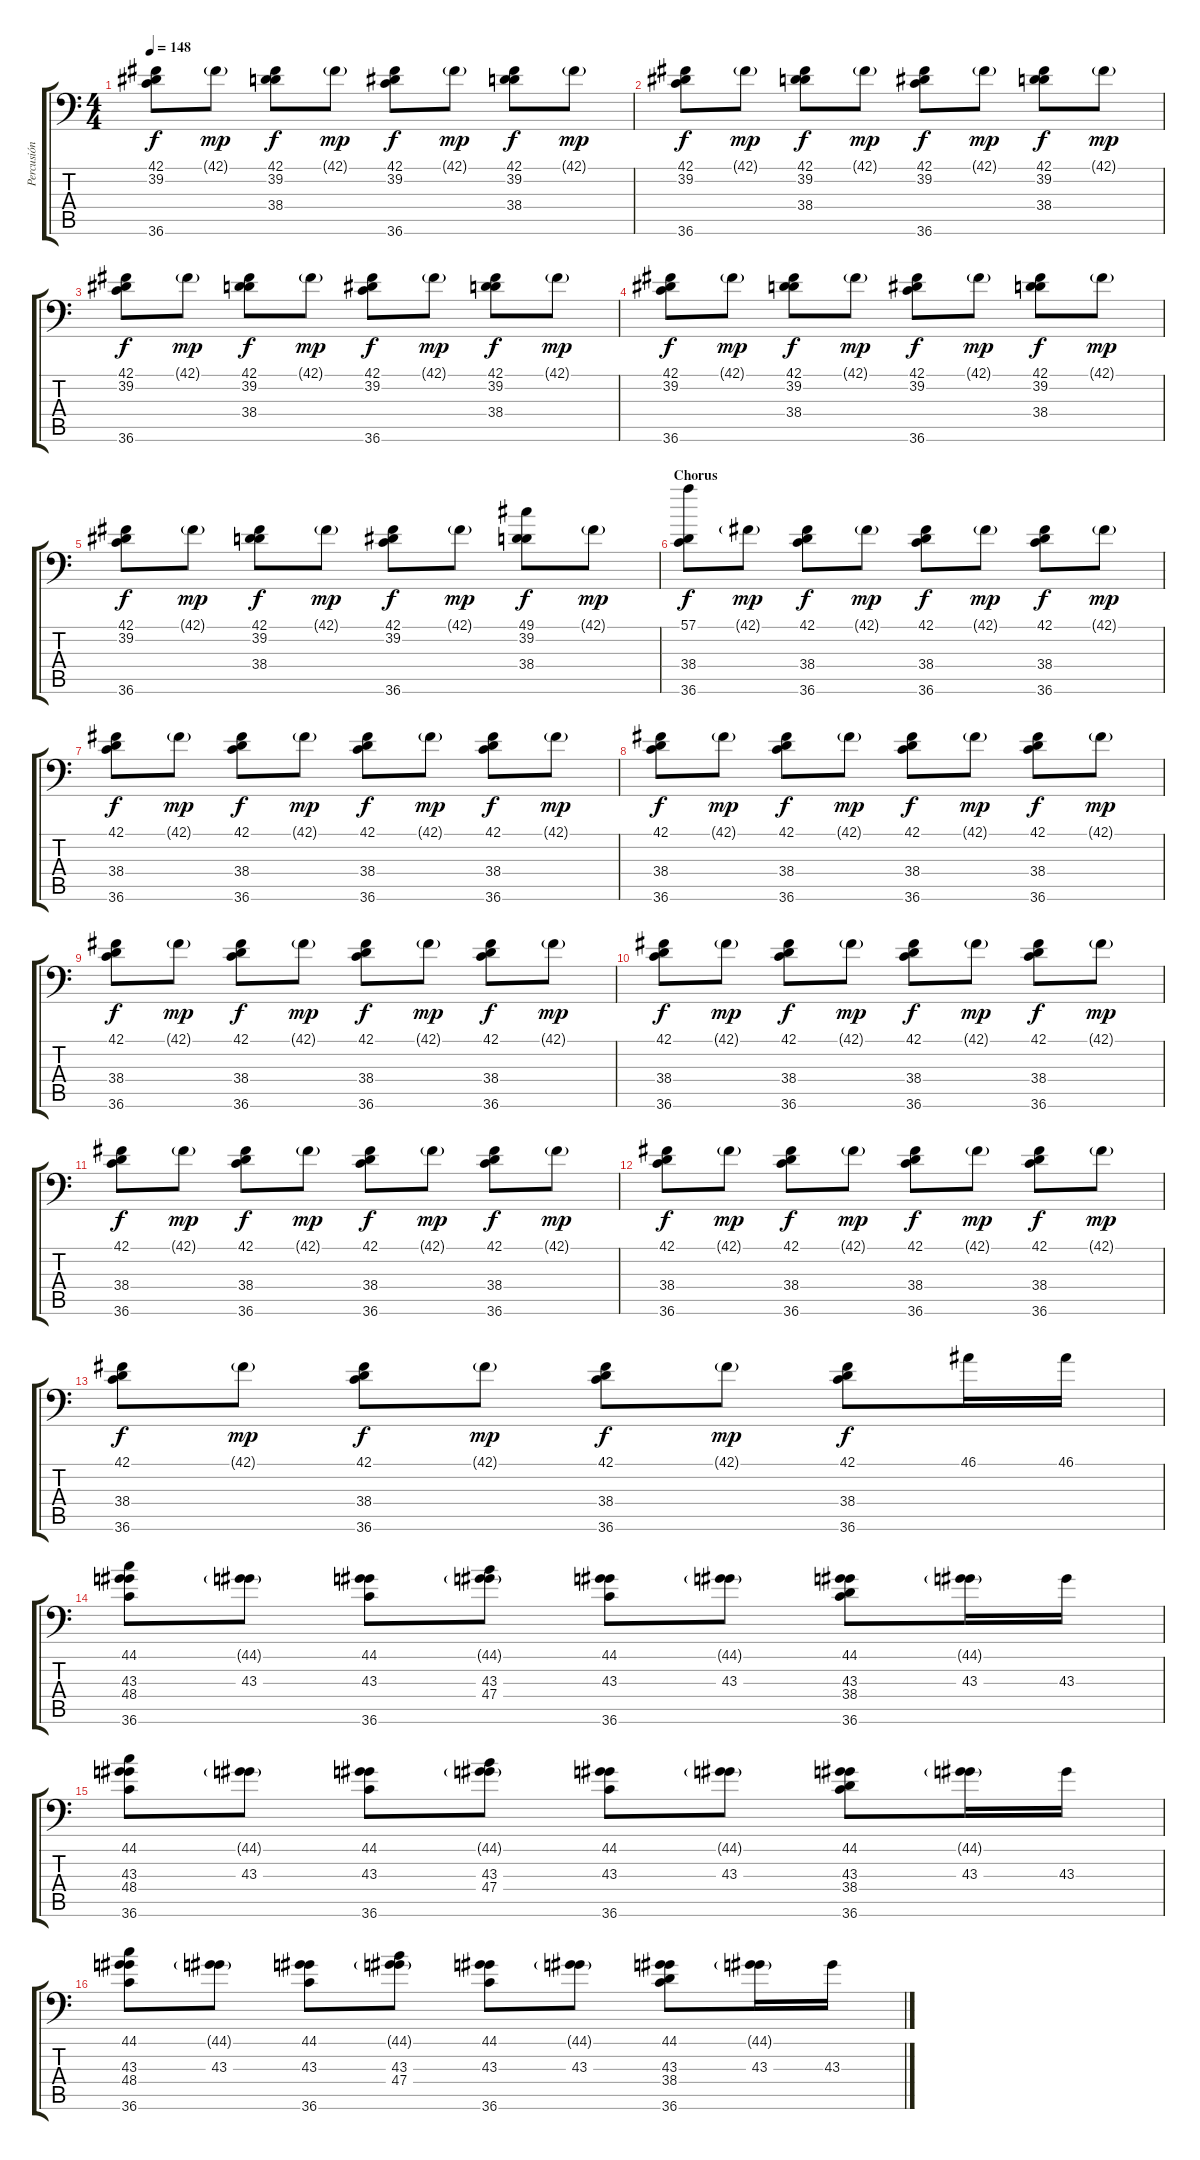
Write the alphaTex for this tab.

\track ("Percusión" "Percusión") {instrument acousticgrandpiano}
\staff {score tabs}
\tuning (C-1 C-1 C-1 C-1 C-1 C-1) {hide}
\ts (4 4)
\tempo 148
\clef f4
\ks c
(42.1 39.2 36.6).8{dy f} 42.1{g}.8{dy mp} (42.1 39.2 38.4).8{dy f} 42.1{g}.8{dy mp} (42.1 39.2 36.6).8{dy f} 42.1{g}.8{dy mp} (42.1 39.2 38.4).8{dy f} 42.1{g}.8{dy mp} |
(42.1 39.2 36.6).8{dy f} 42.1{g}.8{dy mp} (42.1 39.2 38.4).8{dy f} 42.1{g}.8{dy mp} (42.1 39.2 36.6).8{dy f} 42.1{g}.8{dy mp} (42.1 39.2 38.4).8{dy f} 42.1{g}.8{dy mp} |
(42.1 39.2 36.6).8{dy f} 42.1{g}.8{dy mp} (42.1 39.2 38.4).8{dy f} 42.1{g}.8{dy mp} (42.1 39.2 36.6).8{dy f} 42.1{g}.8{dy mp} (42.1 39.2 38.4).8{dy f} 42.1{g}.8{dy mp} |
(42.1 39.2 36.6).8{dy f} 42.1{g}.8{dy mp} (42.1 39.2 38.4).8{dy f} 42.1{g}.8{dy mp} (42.1 39.2 36.6).8{dy f} 42.1{g}.8{dy mp} (42.1 39.2 38.4).8{dy f} 42.1{g}.8{dy mp} |
(42.1 39.2 36.6).8{dy f} 42.1{g}.8{dy mp} (42.1 39.2 38.4).8{dy f} 42.1{g}.8{dy mp} (42.1 39.2 36.6).8{dy f} 42.1{g}.8{dy mp} (49.1 39.2 38.4).8{dy f} 42.1{g}.8{dy mp} |
\section ("" "Chorus")
(57.1 38.4 36.6).8{dy f} 42.1{g}.8{dy mp} (42.1 38.4 36.6).8{dy f} 42.1{g}.8{dy mp} (42.1 38.4 36.6).8{dy f} 42.1{g}.8{dy mp} (42.1 38.4 36.6).8{dy f} 42.1{g}.8{dy mp} |
(42.1 38.4 36.6).8{dy f} 42.1{g}.8{dy mp} (42.1 38.4 36.6).8{dy f} 42.1{g}.8{dy mp} (42.1 38.4 36.6).8{dy f} 42.1{g}.8{dy mp} (42.1 38.4 36.6).8{dy f} 42.1{g}.8{dy mp} |
(42.1 38.4 36.6).8{dy f} 42.1{g}.8{dy mp} (42.1 38.4 36.6).8{dy f} 42.1{g}.8{dy mp} (42.1 38.4 36.6).8{dy f} 42.1{g}.8{dy mp} (42.1 38.4 36.6).8{dy f} 42.1{g}.8{dy mp} |
(42.1 38.4 36.6).8{dy f} 42.1{g}.8{dy mp} (42.1 38.4 36.6).8{dy f} 42.1{g}.8{dy mp} (42.1 38.4 36.6).8{dy f} 42.1{g}.8{dy mp} (42.1 38.4 36.6).8{dy f} 42.1{g}.8{dy mp} |
(42.1 38.4 36.6).8{dy f} 42.1{g}.8{dy mp} (42.1 38.4 36.6).8{dy f} 42.1{g}.8{dy mp} (42.1 38.4 36.6).8{dy f} 42.1{g}.8{dy mp} (42.1 38.4 36.6).8{dy f} 42.1{g}.8{dy mp} |
(42.1 38.4 36.6).8{dy f} 42.1{g}.8{dy mp} (42.1 38.4 36.6).8{dy f} 42.1{g}.8{dy mp} (42.1 38.4 36.6).8{dy f} 42.1{g}.8{dy mp} (42.1 38.4 36.6).8{dy f} 42.1{g}.8{dy mp} |
(42.1 38.4 36.6).8{dy f} 42.1{g}.8{dy mp} (42.1 38.4 36.6).8{dy f} 42.1{g}.8{dy mp} (42.1 38.4 36.6).8{dy f} 42.1{g}.8{dy mp} (42.1 38.4 36.6).8{dy f} 42.1{g}.8{dy mp} |
(42.1 38.4 36.6).8{dy f} 42.1{g}.8{dy mp} (42.1 38.4 36.6).8{dy f} 42.1{g}.8{dy mp} (42.1 38.4 36.6).8{dy f} 42.1{g}.8{dy mp} (42.1 38.4 36.6).8{dy f} 46.1.16 46.1.16 |
(44.1 43.3 48.4 36.6).8 (44.1{g} 43.3).8 (44.1 43.3 36.6).8 (44.1{g} 43.3 47.4).8 (44.1 43.3 36.6).8 (44.1{g} 43.3).8 (44.1 43.3 38.4 36.6).8 (44.1{g} 43.3).16 43.3.16 |
(44.1 43.3 48.4 36.6).8 (44.1{g} 43.3).8 (44.1 43.3 36.6).8 (44.1{g} 43.3 47.4).8 (44.1 43.3 36.6).8 (44.1{g} 43.3).8 (44.1 43.3 38.4 36.6).8 (44.1{g} 43.3).16 43.3.16 |
(44.1 43.3 48.4 36.6).8 (44.1{g} 43.3).8 (44.1 43.3 36.6).8 (44.1{g} 43.3 47.4).8 (44.1 43.3 36.6).8 (44.1{g} 43.3).8 (44.1 43.3 38.4 36.6).8 (44.1{g} 43.3).16 43.3.16
